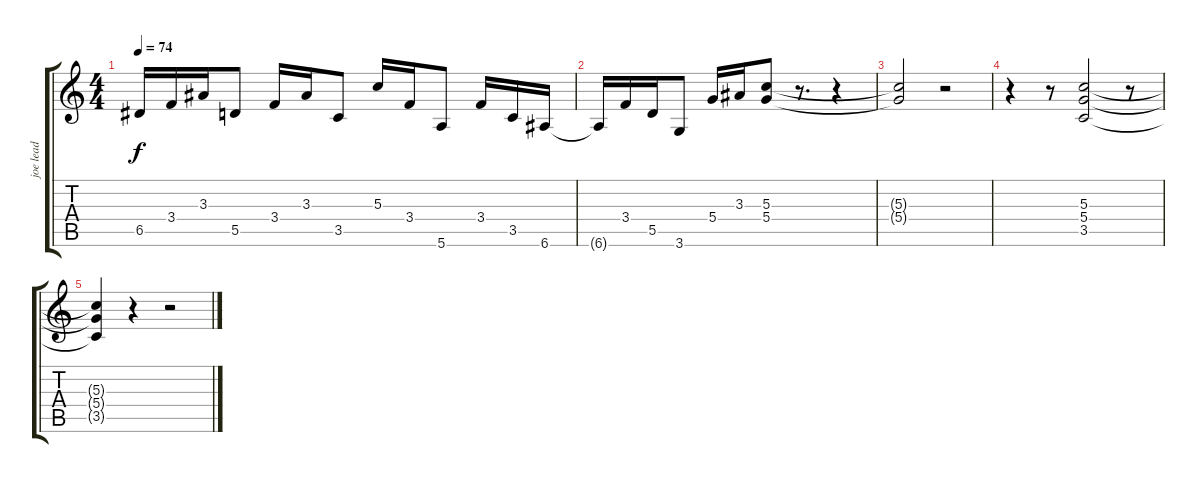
\track ("joe lead " "joe lead ") {instrument distortionguitar}
\staff {score tabs}
\tuning (E4 B3 G3 D3 A2 E2) {hide}
\ts (4 4)
\tempo 74
\clef g2
\ks c
6.5.16{dy f} 3.4.16 3.3.16 5.5.8 3.4.16 3.3.16 3.5.8 5.3.16 3.4.16 5.6.8 3.4.16 3.5.16 6.6.16 |
6.6{t}.16 3.4.16 5.5.16 3.6.8 5.4.16 3.3.16 (5.3 5.4).8 r.8{d} r.4 |
(5.3{t} 5.4{t}).2 r.2 |
r.4 r.8 (5.3 5.4 3.5).2 r.8 |
(5.3{t} 5.4{t} 3.5{t}).4 r.4 r.2
